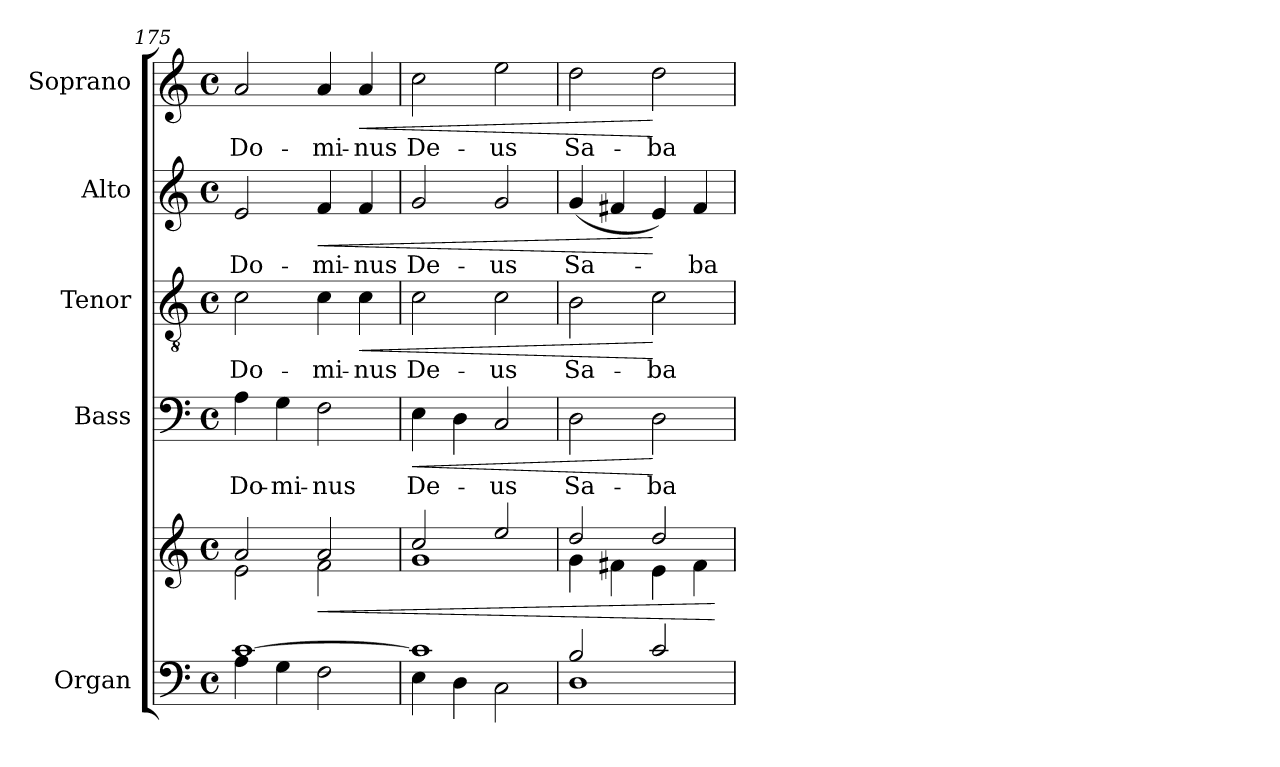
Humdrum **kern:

**kern	**kern	**dynam	**kern	**text	**dynam	**kern	**text	**dynam	**kern	**text	**dynam	**kern	**text	**dynam
*part5	*part5	*part5	*part4	*part4	*part4	*part3	*part3	*part3	*part2	*part2	*part2	*part1	*part1	*part1
*staff6	*staff5	*staff5/6	*staff4	*staff4	*staff4	*staff3	*staff3	*staff3	*staff2	*staff2	*staff2	*staff1	*staff1	*staff1
*I"Organ	*	*	*I"Bass	*	*	*I"Tenor	*	*	*I"Alto	*	*	*I"Soprano	*	*
*I'Org.	*	*	*I'B.	*	*	*I'T.	*	*	*I'A.	*	*	*I'S.	*	*
*clefF4	*clefG2	*	*clefF4	*	*	*clefGv2	*	*	*clefG2	*	*	*clefG2	*	*
*k[]	*k[]	*	*k[]	*	*	*k[]	*	*	*k[]	*	*	*k[]	*	*
*C:	*C:	*	*C:	*	*	*C:	*	*	*C:	*	*	*C:	*	*
*M4/4	*M4/4	*	*M4/4	*	*	*M4/4	*	*	*M4/4	*	*	*M4/4	*	*
*met(c)	*met(c)	*	*met(c)	*	*	*met(c)	*	*	*met(c)	*	*	*met(c)	*	*
=175	=175	=175	=175	=175	=175	=175	=175	=175	=175	=175	=175	=175	=175	=175
*^	*^	*	*	*	*	*	*	*	*	*	*	*	*	*
!	!	!	!	!	!	!LO:LY:b	!	!	!LO:LY:b	!	!	!LO:LY:b	!	!	!LO:LY:b	!
[1c	4A\	2a/	2e\	.	4A\	Do-	.	2c\	Do-	.	2e/	Do-	.	2a/	Do-	.
!	!	!	!	!	!	!LO:LY:b	!	!	!	!	!	!	!	!	!	!
.	4G\	.	.	.	4G\	-mi-	.	.	.	.	.	.	.	.	.	.
!	!	!	!	!LO:HP:b	!	!LO:LY:b	!	!	!LO:LY:b	!	!	!LO:LY:b	!LO:HP:b	!	!LO:LY:b	!
.	2F\	2a/	2f\	<	2F\	-nus	.	4c\	-mi-	.	4f/	-mi-	<	4a/	-mi-	.
!	!	!	!	!	!	!	!	!	!LO:LY:b	!LO:HP:b	!	!LO:LY:b	!	!	!LO:LY:b	!LO:HP:b
.	.	.	.	.	.	.	.	4c\	-nus	<	4f/	-nus	.	4a/	-nus	<
=176	=176	=176	=176	=176	=176	=176	=176	=176	=176	=176	=176	=176	=176	=176	=176	=176
!	!	!	!	!	!	!LO:LY:b	!LO:HP:b	!	!LO:LY:b	!	!	!LO:LY:b	!	!	!LO:LY:b	!
1c]	4E\	2cc/	1g	.	4E\	De-	<	2c\	De-	.	2g/	De-	.	2cc\	De-	.
.	4D\	.	.	.	4D\	.	.	.	.	.	.	.	.	.	.	.
!	!	!	!	!	!	!LO:LY:b	!	!	!LO:LY:b	!	!	!LO:LY:b	!	!	!LO:LY:b	!
.	2C\	2ee/	.	.	2C/	-us	.	2c\	-us	.	2g/	-us	.	2ee\	-us	.
=177	=177	=177	=177	=177	=177	=177	=177	=177	=177	=177	=177	=177	=177	=177	=177	=177
!	!	!	!	!	!	!LO:LY:b	!	!	!LO:LY:b	!	!	!LO:LY:b	!	!	!LO:LY:b	!
2B/	1D	2dd/	4g\	.	2D\	Sa-	.	2B\	Sa-	.	(<4g/	Sa-	.	2dd\	Sa-	.
.	.	.	4f#X\	.	.	.	.	.	.	.	4f#X/	.	.	.	.	.
!	!	!	!	!	!	!LO:LY:b	!	!	!LO:LY:b	!	!	!	!	!	!LO:LY:b	!
2c/	.	2dd/	4e\	.	2D\	-ba-	[	2c\	-ba-	[	4e/)	.	[	2dd\	-ba-	[
!	!	!	!	!	!	!	!	!	!	!	!	!LO:LY:b	!	!	!	!
.	.	.	4f#\	.	.	.	.	.	.	.	4f#/	-ba-	.	.	.	.
*v	*v	*	*	*	*	*	*	*	*	*	*	*	*	*	*	*
*	*v	*v	*	*	*	*	*	*	*	*	*	*	*	*	*
.	.	[	.	.	.	.	.	.	.	.	.	.	.	.
=	=	=	=	=	=	=	=	=	=	=	=	=	=	=
*-	*-	*-	*-	*-	*-	*-	*-	*-	*-	*-	*-	*-	*-	*-
